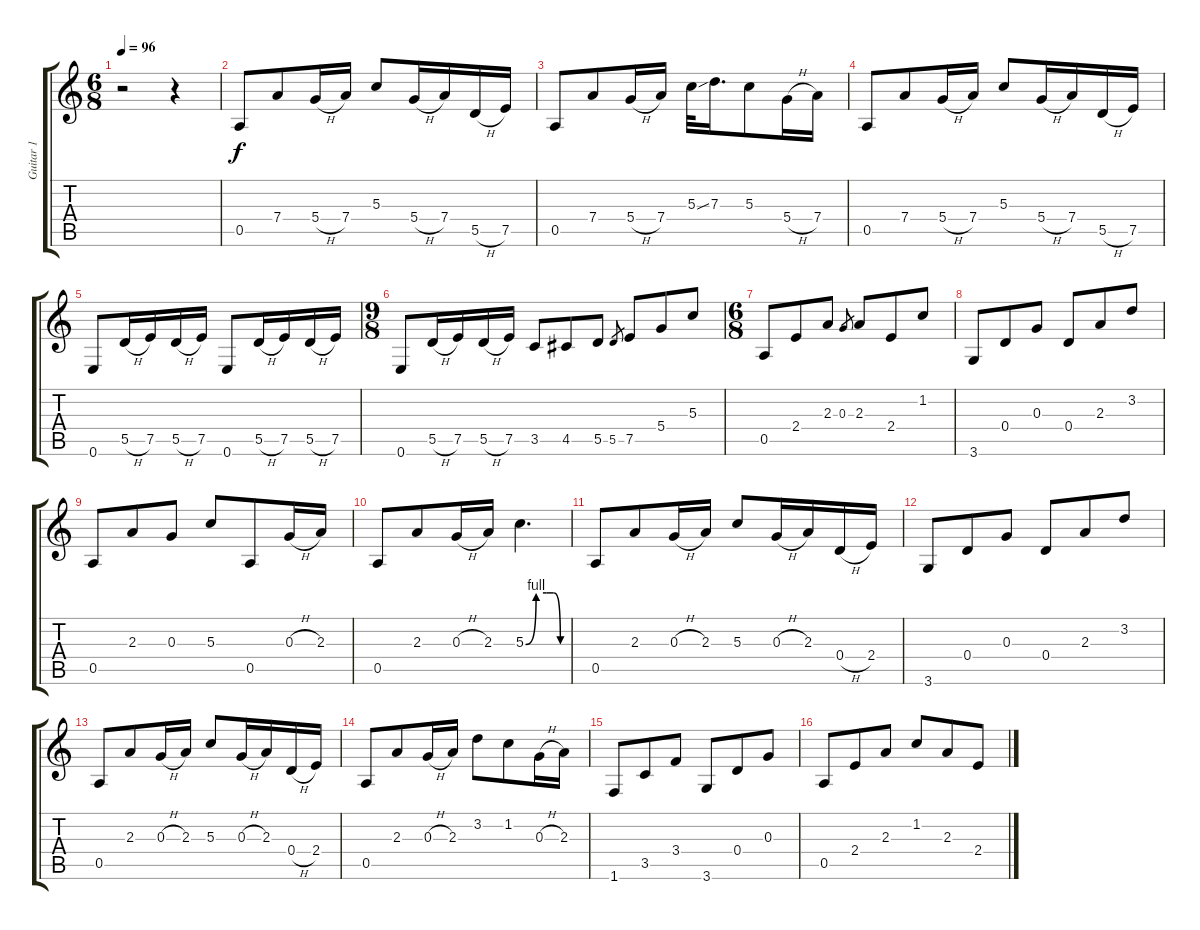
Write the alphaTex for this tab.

\track ("Guitar 1" "Guitar 1") {instrument overdrivenguitar}
\staff {score tabs}
\tuning (E4 B3 G3 D3 A2 E2) {hide}
\ts (6 8)
\tempo 96
\clef g2
\ks c
r.2{dy f instrument overdrivenguitar} r.4 |
0.5.8 7.4.8 5.4{h}.16 7.4.16 5.3.8 5.4{h}.16 7.4.16 5.5{h}.16 7.5.16 |
0.5.8 7.4.8 5.4{h}.16 7.4.16 5.3{ss}.32 7.3.16{d} 5.3.8 5.4{h}.16 7.4.16 |
0.5.8 7.4.8 5.4{h}.16 7.4.16 5.3.8 5.4{h}.16 7.4.16 5.5{h}.16 7.5.16 |
0.6.8 5.5{h}.16 7.5.16 5.5{h}.16 7.5.16 0.6.8 5.5{h}.16 7.5.16 5.5{h}.16 7.5.16 |
\ts (9 8)
0.6.8 5.5{h}.16 7.5.16 5.5{h}.16 7.5.16 3.5.8 4.5.8 5.5.8 5.5.8{gr} 7.5.8 5.4.8 5.3.8 |
\ts (6 8)
0.5.8 2.4.8 2.3.8 0.3.8{gr} 2.3.8 2.4.8 1.2.8 |
3.6.8 0.4.8 0.3.8 0.4.8 2.3.8 3.2.8 |
0.5.8 2.3.8 0.3.8 5.3.8 0.5.8 0.3{h}.16 2.3.16 |
0.5.8 2.3.8 0.3{h}.16 2.3.16 5.3{be (custom 0 0 15 4 30 4 40 4 50 0 60 0)}.4{d} |
0.5.8 2.3.8 0.3{h}.16 2.3.16 5.3.8 0.3{h}.16 2.3.16 0.4{h}.16 2.4.16 |
3.6.8 0.4.8 0.3.8 0.4.8 2.3.8 3.2.8 |
0.5.8 2.3.8 0.3{h}.16 2.3.16 5.3.8 0.3{h}.16 2.3.16 0.4{h}.16 2.4.16 |
0.5.8 2.3.8 0.3{h}.16 2.3.16 3.2.8 1.2.8 0.3{h}.16 2.3.16 |
1.6.8 3.5.8 3.4.8 3.6.8 0.4.8 0.3.8 |
0.5.8 2.4.8 2.3.8 1.2.8 2.3.8 2.4.8
